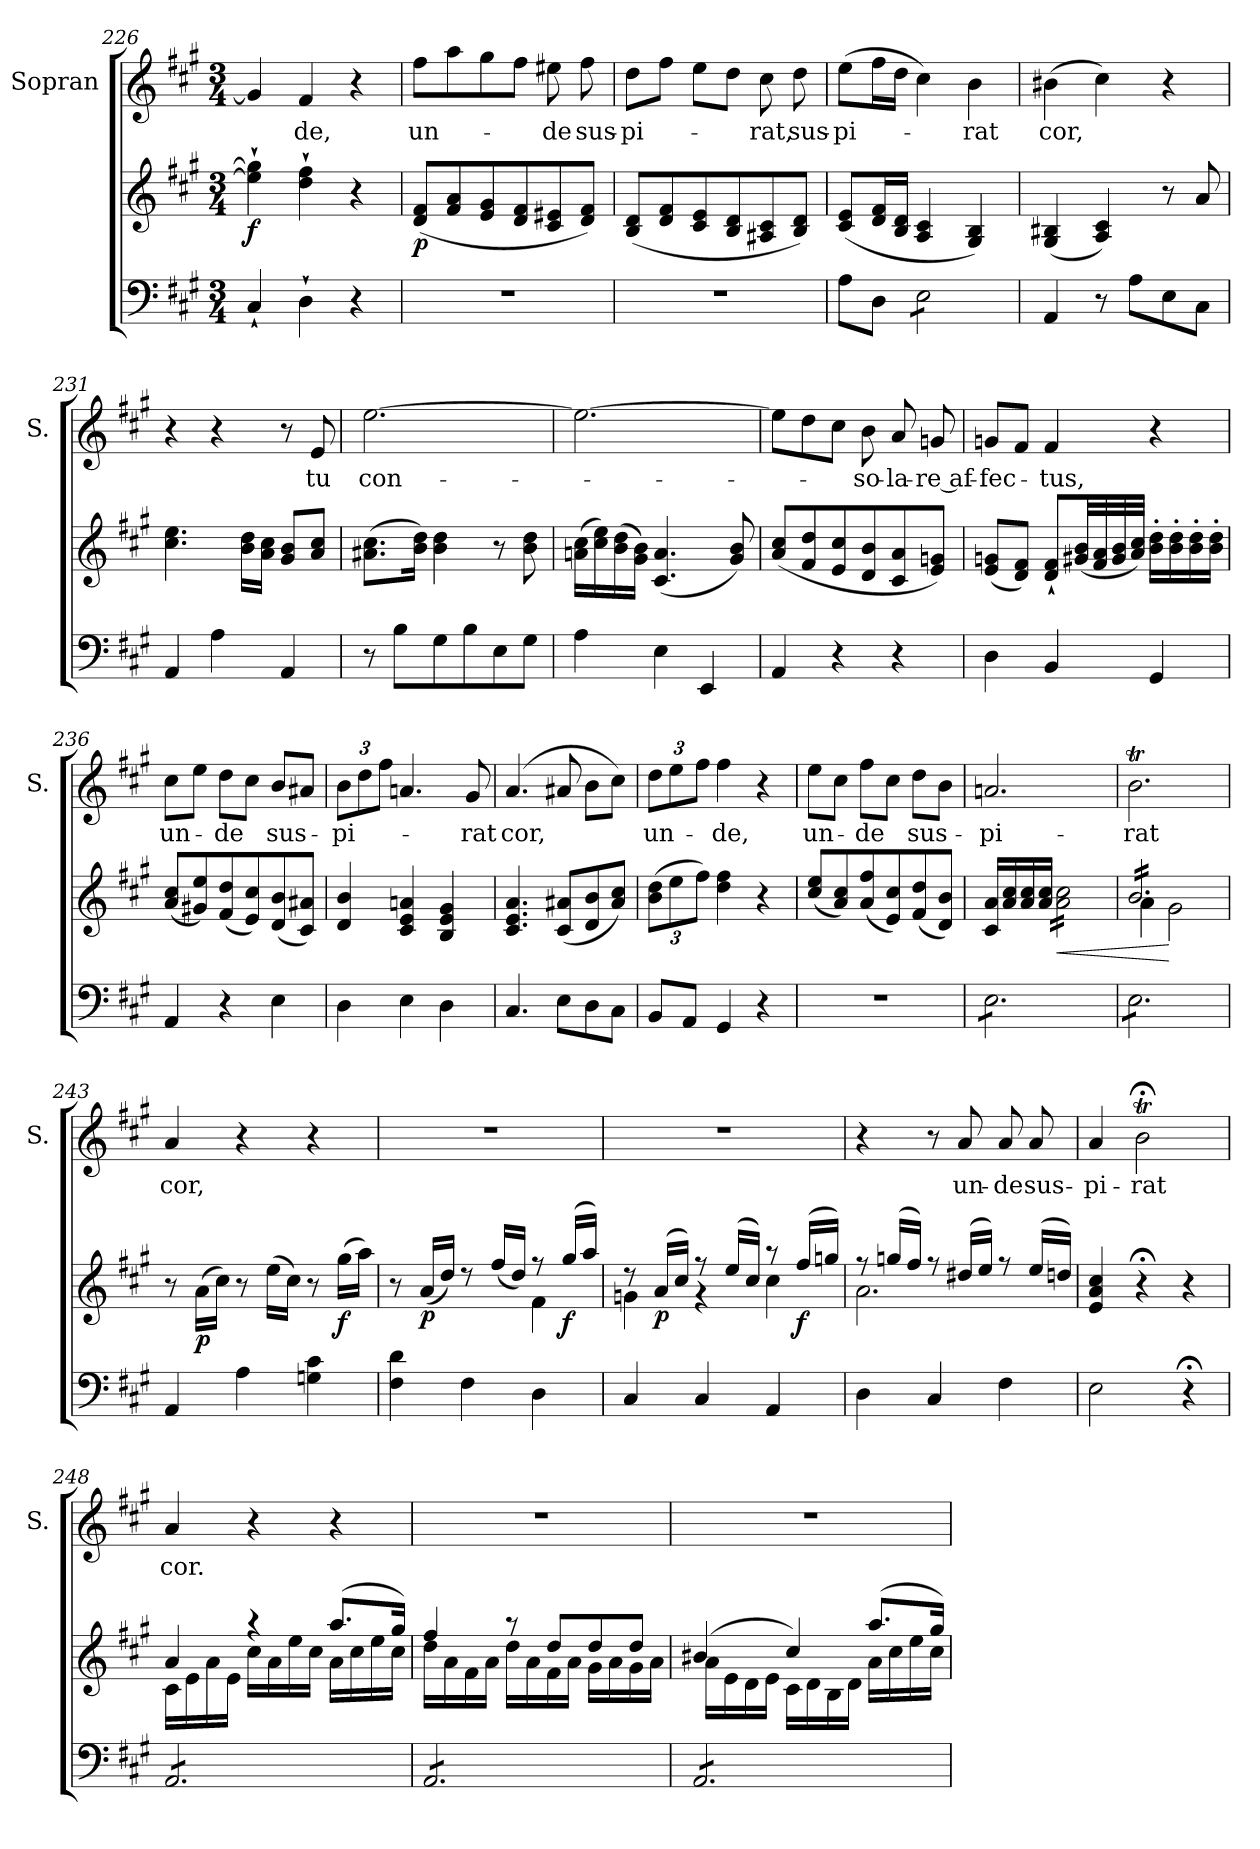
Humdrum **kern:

**kern	**kern	**dynam	**kern	**text
*part2	*part2	*part2	*part1	*part1
*staff3	*staff2	*staff2/3	*staff1	*staff1
*	*	*	*I"Sopran	*
*	*	*	*I'S.	*
*clefF4	*clefG2	*	*clefG2	*
*k[f#c#g#]	*k[f#c#g#]	*	*k[f#c#g#]	*
*A:	*A:	*	*A:	*
*M3/4	*M3/4	*	*M3/4	*
=226	=226	=226	=226	=226
!	!	!LO:DY:b	!	!
4C#`</	4ee\]`> 4gg\]`>	f	4g/]	.
!	!	!	!	!LO:LY:b
4D`>\	4dd\`> 4ff#\`>	.	4f#/	-de,
4r	4r	.	4r	.
=227	=227	=227	=227	=227
!	!	!LO:DY:b	!	!LO:LY:b
2.r	(<8d/ 8f#/L	p	8ff#\L	un-
.	8f#/ 8a/	.	8aa\	.
.	8e/ 8g#/	.	8gg#\	.
.	8d/ 8f#/	.	8ff#\J	.
!	!	!	!	!LO:LY:b
.	8c#/ 8e#X/	.	8ee#X\	-de
!	!	!	!	!LO:LY:b
.	8d/ 8f#/J)	.	8ff#\	sus-
!!LO:LB:g=z
=228	=228	=228	=228	=228
!	!	!	!	!LO:LY:b
2.r	(<8B/ 8d/L	.	8dd\L	-pi-
.	8d/ 8f#/	.	8ff#\J	.
.	8c#/ 8e/	.	8ee\L	.
.	8B/ 8d/	.	8dd\J	.
!	!	!	!	!LO:LY:b
.	8A#X/ 8c#/	.	8cc#\	-rat,
!	!	!	!	!LO:LY:b
.	8B/ 8d/J)	.	8dd\	sus-
=229	=229	=229	=229	=229
!	!	!	!	!LO:LY:b
8A\L	(<8c#/ 8e/L	.	(>8ee\L	-pi-
8D\J	16d/ 16f#/L	.	16ff#\L	.
.	16B/ 16d/JJ	.	16dd\JJ	.
*tremolo	*	*	*	*
8E\L	4A/ 4c#/	.	4cc#\)	.
8E\	.	.	.	.
!	!	!	!	!LO:LY:b
8E\	4G#/ 4B/)	.	4b\	-rat
8E\J	.	.	.	.
*Xtremolo	*	*	*	*
=230	=230	=230	=230	=230
!	!	!	!	!LO:LY:b
4AA/	(<4G#/ 4B#X/	.	(>4b#X\	cor,
8r	4A/ 4c#/)	.	4cc#\)	.
8A\L	.	.	.	.
8E\	8r	.	4r	.
8C#\J	8a/	.	.	.
=231	=231	=231	=231	=231
4AA/	4.cc#\ 4.ee\	.	4r	.
4A\	.	.	4r	.
.	16b\ 16dd\LL	.	.	.
.	16a\ 16cc#\JJ	.	.	.
4AA/	8g#/ 8b/L	.	8r	.
!	!	!	!	!LO:LY:b
.	8a/ 8cc#/J	.	8e/	tu
=232	=232	=232	=232	=232
!	!	!	!	!LO:LY:b
8r	(>8.a#X\ 8.cc#\L	.	[2.ee\	con-
8B\L	.	.	.	.
.	16b\ 16dd\Jk)	.	.	.
8G#\	4b\ 4dd\	.	.	.
8B\	.	.	.	.
8E\	8r	.	.	.
8G#\J	8b\ 8dd\	.	.	.
!!LO:LB:g=z
=233	=233	=233	=233	=233
4A\	(>16an\ 16cc#\LL	.	2.ee\_	.
.	16cc#\ 16ee\)	.	.	.
.	(>16b\ 16dd\	.	.	.
.	16g#\ 16b\JJ)	.	.	.
4E\	(<4.c#/ 4.a/	.	.	.
4EE/	.	.	.	.
.	8g#/ 8b/)	.	.	.
=234	=234	=234	=234	=234
4AA/	(<8a/ 8cc#/L	.	8ee\L]	.
.	8f#/ 8dd/	.	8dd\	.
4r	8e/ 8cc#/	.	8cc#\J	.
!	!	!	!	!LO:LY:b
.	8d/ 8b/	.	8b\	-so-
!	!	!	!	!LO:LY:b
4r	8c#/ 8a/	.	8a/	-la-
!	!	!	!	!LO:LY:b
.	8e/ 8gn/J)	.	8gn/	-re af-
=235	=235	=235	=235	=235
!	!	!	!	!LO:LY:b
4D\	(<8e/ 8gn/L	.	8gn/L	-fec-
.	8d/ 8f#/J)	.	8f#/J	.
!	!	!	!	!LO:LY:b
4BB/	8d/`< 8f#/`<L	.	4f#/	-tus,
.	(<32g#X/ 32b/LL	.	.	.
.	32f#/ 32a/	.	.	.
.	32g#/ 32b/	.	.	.
.	32a/ 32cc#/JJJ)	.	.	.
4GG#/	16b\'> 16dd\'>LL	.	4r	.
.	16b\'> 16dd\'>	.	.	.
.	16b\'> 16dd\'>	.	.	.
.	16b\'> 16dd\'>JJ	.	.	.
=236	=236	=236	=236	=236
!	!	!	!	!LO:LY:b
4AA/	(<8a/ 8cc#/L	.	8cc#\L	un-
.	8g#X/ 8ee/)	.	8ee\J	.
!	!	!	!	!LO:LY:b
4r	(<8f#/ 8dd/	.	8dd\L	-de
.	8e/ 8cc#/)	.	8cc#\J	.
!	!	!	!	!LO:LY:b
4E\	(<8d/ 8b/	.	8b/L	sus-
.	8c#/ 8a#X/J)	.	8a#X/J	.
!!LO:LB:g=z
=237	=237	=237	=237	=237
!	!	!	!	!LO:LY:b
4D\	4d/ 4b/	.	12b\L	-pi-
.	.	.	12dd\	.
.	.	.	12ff#\J	.
4E\	4c#/ 4e/ 4an/	.	4.an/	.
4D\	4B/ 4e/ 4g#/	.	.	.
!	!	!	!	!LO:LY:b
.	.	.	8g#/	-rat
=238	=238	=238	=238	=238
!	!	!	!	!LO:LY:b
4.C#/	4.c#/ 4.e/ 4.a/	.	(4.a/	cor,
8E\L	(<8c#/ 8a#X/L	.	8a#X/	.
8D\	8d/ 8b/	.	8b\L	.
8C#\J	8a#/ 8cc#/J)	.	8cc#\J)	.
=239	=239	=239	=239	=239
!	!	!	!	!LO:LY:b
8BB/L	(>12b\ 12dd\L	.	12dd\L	un-
.	12ee\	.	12ee\	.
8AA/J	.	.	.	.
.	12ff#\J)	.	12ff#\J	.
!	!	!	!	!LO:LY:b
4GG#/	4dd\ 4ff#\	.	4ff#\	-de,
4r	4r	.	4r	.
=240	=240	=240	=240	=240
!	!	!	!	!LO:LY:b
2.r	(<8cc#/ 8ee/L	.	8ee\L	un-
.	8a/ 8cc#/)	.	8cc#\J	.
!	!	!	!	!LO:LY:b
.	(<8a/ 8ff#/	.	8ff#\L	-de
.	8e/ 8cc#/)	.	8cc#\J	.
!	!	!	!	!LO:LY:b
.	(<8f#/ 8dd/	.	8dd\L	sus-
.	8d/ 8b/J)	.	8b\J	.
=241	=241	=241	=241	=241
!	!	!	!	!LO:LY:b
*tremolo	*	*	*	*
8E\L	16c#/ 16a/LL	.	2.an/	-pi-
.	16a/ 16cc#/	.	.	.
8E\	16a/ 16cc#/	.	.	.
.	16a/ 16cc#/JJ	.	.	.
!	!	!LO:HP:b	!	!
*	*tremolo	*	*	*
8E\	16a\ 16cc#\LL	<	.	.
.	16a\ 16cc#\	.	.	.
8E\	16a\ 16cc#\	.	.	.
.	16a\ 16cc#\	.	.	.
8E\	16a\ 16cc#\	.	.	.
.	16a\ 16cc#\	.	.	.
8E\J	16a\ 16cc#\	.	.	.
.	16a\ 16cc#\JJ	.	.	.
!!LO:PB:g=z
=242	=242	=242	=242	=242
*	*^	*	*	*
!	!	!	!	!	!LO:LY:b
8E\L	16b/LL	4a\	.	2.bT\	-rat
.	16b/	.	.	.	.
8E\	16b/	.	.	.	.
.	16b/	.	.	.	.
8E\	16b/	2g#\	[	.	.
.	16b/	.	.	.	.
8E\	16b/	.	.	.	.
.	16b/	.	.	.	.
8E\	16b/	.	.	.	.
.	16b/	.	.	.	.
8E\J	16b/	.	.	.	.
*Xtremolo	*	*	*	*	*
.	16b/JJ	.	.	.	.
*	*Xtremolo	*	*	*	*
=243	=243	=243	=243	=243	=243
!	!	!	!	!	!LO:LY:b
*	*v	*v	*	*	*
4AA/	8r	.	4a/	cor,
!	!	!LO:DY:b	!	!
.	(>16a\LL	p	.	.
.	16cc#\JJ)	.	.	.
4A\	8r	.	4r	.
.	(>16ee\LL	.	.	.
.	16cc#\JJ)	.	.	.
4Gn\ 4c#\	8r	.	4r	.
!	!	!LO:DY:b	!	!
.	(>16gg#\LL	f	.	.
.	16aa\JJ)	.	.	.
=244	=244	=244	=244	=244
*	*^	*	*	*
4F#\ 4d\	8r	2ryy	.	2.r	.
!	!	!	!LO:DY:b	!	!
.	(>16a/LL	.	p	.	.
.	16dd/JJ)	.	.	.	.
4F#\	8rdd	.	.	.	.
.	(>16ff#/LL	.	.	.	.
.	16dd/JJ)	.	.	.	.
4D\	8ree	4f#\	.	.	.
!	!	!	!LO:DY:b	!	!
.	(>16gg#/LL	.	f	.	.
.	16aa/JJ)	.	.	.	.
=245	=245	=245	=245	=245	=245
4C#/	8rdd	4gn\	.	2.r	.
!	!	!	!LO:DY:b	!	!
.	(>16a/LL	.	p	.	.
.	16cc#/JJ)	.	.	.	.
4C#/	8ree	4rf	.	.	.
.	(>16ee/LL	.	.	.	.
.	16cc#/JJ)	.	.	.	.
4AA/	8rgg	4cc#\	.	.	.
!	!	!	!LO:DY:b	!	!
.	(>16ff#/LL	.	f	.	.
.	16ggn/JJ)	.	.	.	.
!!LO:LB:g=z
=246	=246	=246	=246	=246	=246
4D\	8rff	2.a\	.	4r	.
.	(>16ggn/LL	.	.	.	.
.	16ff#/JJ)	.	.	.	.
4C#/	8rff	.	.	8r	.
!	!	!	!	!	!LO:LY:b
.	(>16dd#X/LL	.	.	8a/	un-
.	16ee/JJ)	.	.	.	.
!	!	!	!	!	!LO:LY:b
4F#\	8rff	.	.	8a/	-de
!	!	!	!	!	!LO:LY:b
.	(>16ee/LL	.	.	8a/	sus-
.	16ddn/JJ)	.	.	.	.
*	*v	*v	*	*	*
=247	=247	=247	=247	=247
!	!	!	!	!LO:LY:b
2E\	4e/ 4a/ 4cc#/	.	4a/	-pi-
!	!	!	!	!LO:LY:b
.	4r;<	.	2b;<T\	-rat
4r;<	4r	.	.	.
=248	=248	=248	=248	=248
*	*^	*	*	*
!	!	!	!	!	!LO:LY:b
*tremolo	*	*	*	*	*
8AA/L	4a/	16c#\LL	.	4a/	cor.
.	.	16e\	.	.	.
8AA/	.	16a\	.	.	.
.	.	16e\JJ	.	.	.
8AA/	4raa	16cc#\LL	.	4r	.
.	.	16a\	.	.	.
8AA/	.	16ee\	.	.	.
.	.	16cc#\JJ	.	.	.
8AA/	(>8.aa/L	16a\LL	.	4r	.
.	.	16cc#\	.	.	.
8AA/J	.	16ee\	.	.	.
.	16gg#/Jk)	16cc#\JJ	.	.	.
=249	=249	=249	=249	=249	=249
8AA/L	4ff#/	16dd\LL	.	2.r	.
.	.	16a\	.	.	.
8AA/	.	16f#\	.	.	.
.	.	16a\JJ	.	.	.
8AA/	8raa	16dd\LL	.	.	.
.	.	16a\	.	.	.
8AA/	8dd/L	16f#\	.	.	.
.	.	16a\JJ	.	.	.
8AA/	8dd/	16g#\LL	.	.	.
.	.	16a\	.	.	.
8AA/J	8dd/J	16g#\	.	.	.
.	.	16a\JJ	.	.	.
!!LO:LB:g=z
=250	=250	=250	=250	=250	=250
8AA/L	(4b#X/	16a\LL	.	2.r	.
.	.	16e\	.	.	.
8AA/	.	16d\	.	.	.
.	.	16e\JJ	.	.	.
8AA/	4cc#/)	16c#\LL	.	.	.
.	.	16d\	.	.	.
8AA/	.	16B\	.	.	.
.	.	16d\JJ	.	.	.
8AA/	(>8.aa/L	16a\LL	.	.	.
.	.	16cc#\	.	.	.
8AA/J	.	16ee\	.	.	.
*Xtremolo	*	*	*	*	*
.	16gg#/Jk)	16cc#\JJ	.	.	.
*	*v	*v	*	*	*
=	=	=	=	=
*-	*-	*-	*-	*-
